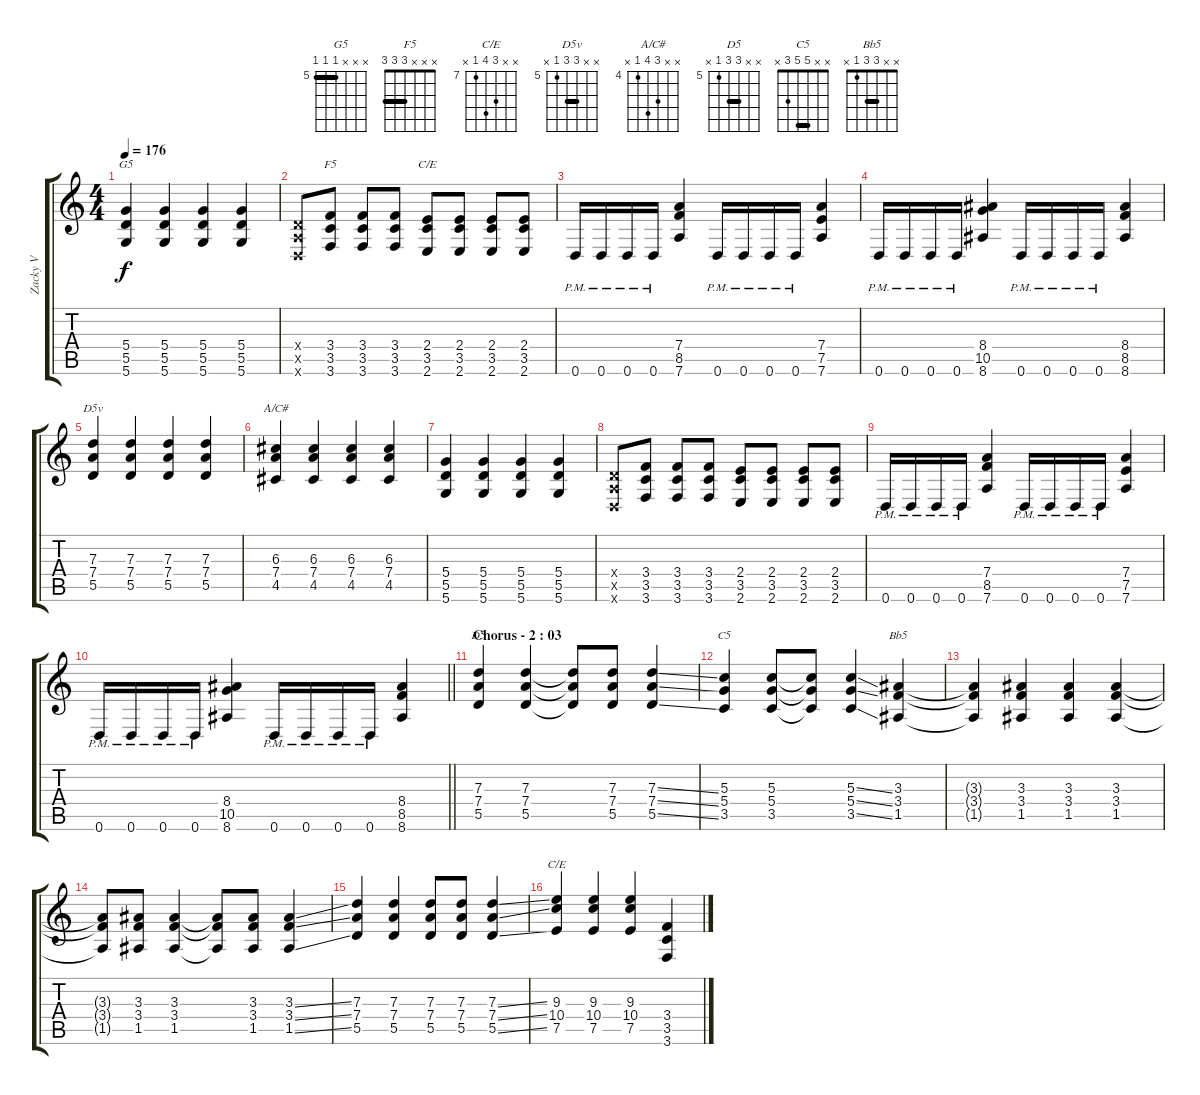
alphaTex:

\track ("   Zacky Vengeance - Rhythm" "   Zacky V") {instrument overdrivenguitar}
\staff {score tabs}
\tuning (E4 B3 G3 D3 A2 D2) {hide}
\chord ("G5" x x x 5 5 5) {firstfret 5 barre 5}
\chord ("F5" x x x 3 3 3) {barre 3}
\chord ("C/E" x x x 2 3 2) {barre 2}
\chord ("D5v" x x 7 7 5 x) {firstfret 5 barre 7}
\chord ("A/C#" x x 6 7 4 x) {firstfret 4}
\chord ("D5" x x 7 7 5 x) {firstfret 5 barre 7}
\chord ("C5" x x 5 5 3 x) {barre 5}
\chord ("Bb5" x x 3 3 1 x) {barre 3}
\chord ("C/E" x x 9 10 7 x) {firstfret 7}
\ts (4 4)
\tempo 176
\clef g2
\ks c
(5.4 5.5 5.6).4{ch "G5" dy f} (5.4 5.5 5.6).4 (5.4 5.5 5.6).4 (5.4 5.5 5.6).4 |
(0.4{x} 0.5{x} 0.6{x}).8 (3.4 3.5 3.6).8{ch "F5"} (3.4 3.5 3.6).8 (3.4 3.5 3.6).8 (2.4 3.5 2.6).8{ch "C/E"} (2.4 3.5 2.6).8 (2.4 3.5 2.6).8 (2.4 3.5 2.6).8 |
0.6{pm}.16 0.6{pm}.16 0.6{pm}.16 0.6{pm}.16 (7.4 8.5 7.6).4 0.6{pm}.16 0.6{pm}.16 0.6{pm}.16 0.6{pm}.16 (7.4 7.5 7.6).4 |
0.6{pm}.16 0.6{pm}.16 0.6{pm}.16 0.6{pm}.16 (8.4 10.5 8.6).4 0.6{pm}.16 0.6{pm}.16 0.6{pm}.16 0.6{pm}.16 (8.4 8.5 8.6).4 |
(7.3 7.4 5.5).4{ch "D5v"} (7.3 7.4 5.5).4 (7.3 7.4 5.5).4 (7.3 7.4 5.5).4 |
(6.3 7.4 4.5).4{ch "A/C#"} (6.3 7.4 4.5).4 (6.3 7.4 4.5).4 (6.3 7.4 4.5).4 |
(5.4 5.5 5.6).4 (5.4 5.5 5.6).4 (5.4 5.5 5.6).4 (5.4 5.5 5.6).4 |
(0.4{x} 0.5{x} 0.6{x}).8 (3.4 3.5 3.6).8 (3.4 3.5 3.6).8 (3.4 3.5 3.6).8 (2.4 3.5 2.6).8 (2.4 3.5 2.6).8 (2.4 3.5 2.6).8 (2.4 3.5 2.6).8 |
0.6{pm}.16 0.6{pm}.16 0.6{pm}.16 0.6{pm}.16 (7.4 8.5 7.6).4 0.6{pm}.16 0.6{pm}.16 0.6{pm}.16 0.6{pm}.16 (7.4 7.5 7.6).4 |
\barLineRight lightlight
0.6{pm}.16 0.6{pm}.16 0.6{pm}.16 0.6{pm}.16 (8.4 10.5 8.6).4 0.6{pm}.16 0.6{pm}.16 0.6{pm}.16 0.6{pm}.16 (8.4 8.5 8.6).4 |
\section ("" "Chorus - 2 : 03")
(7.3 7.4 5.5).4{ch "D5"} (7.3 7.4 5.5).4 (7.3{t} 7.4{t} 5.5{t}).8 (7.3 7.4 5.5).8 (7.3{ss} 7.4{ss} 5.5{ss}).4 |
(5.3 5.4 3.5).4{ch "C5"} (5.3 5.4 3.5).8 (5.3{t} 5.4{t} 3.5{t}).8 (5.3{ss} 5.4{ss} 3.5{ss}).4 (3.3 3.4 1.5).4{ch "Bb5"} |
(3.3{t} 3.4{t} 1.5{t}).4 (3.3 3.4 1.5).4 (3.3 3.4 1.5).4 (3.3 3.4 1.5).4 |
(3.3{t} 3.4{t} 1.5{t}).8 (3.3 3.4 1.5).8 (3.3 3.4 1.5).4 (3.3{t} 3.4{t} 1.5{t}).8 (3.3 3.4 1.5).8 (3.3{ss} 3.4{ss} 1.5{ss}).4 |
(7.3 7.4 5.5).4 (7.3 7.4 5.5).4 (7.3 7.4 5.5).8 (7.3 7.4 5.5).8 (7.3{ss} 7.4{ss} 5.5{ss}).4 |
(9.3 10.4 7.5).4{ch "C/E"} (9.3 10.4 7.5).4 (9.3 10.4 7.5).4 (3.4 3.5 3.6).4
